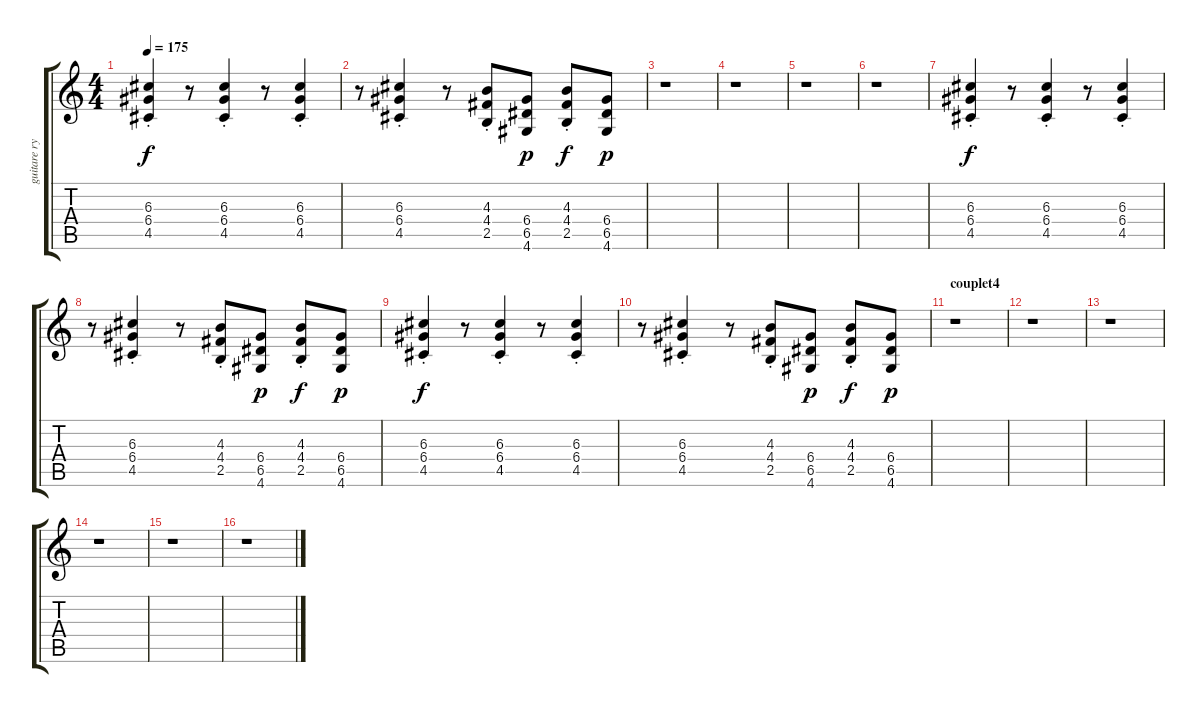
\track ("guitare rythmique2" "guitare ry") {instrument overdrivenguitar}
\staff {score tabs}
\tuning (E4 B3 G3 D3 A2 E2) {hide}
\ts (4 4)
\tempo 175
\clef g2
\ks c
(6.3{st} 6.4 4.5).4{dy f} r.8 (6.3{st} 6.4 4.5).4 r.8 (6.3{st} 6.4 4.5).4 |
r.8 (6.3{st} 6.4 4.5).4 r.8 (4.3{st} 4.4 2.5).8 (6.4 6.5 4.6).8{dy p} (4.3{st} 4.4 2.5).8{dy f} (6.4 6.5 4.6).8{dy p} |
r.1 |
r.1 |
r.1 |
r.1 |
(6.3{st} 6.4 4.5).4{dy f} r.8 (6.3{st} 6.4 4.5).4 r.8 (6.3{st} 6.4 4.5).4 |
r.8 (6.3{st} 6.4 4.5).4 r.8 (4.3{st} 4.4 2.5).8 (6.4 6.5 4.6).8{dy p} (4.3{st} 4.4 2.5).8{dy f} (6.4 6.5 4.6).8{dy p} |
(6.3{st} 6.4 4.5).4{dy f} r.8 (6.3{st} 6.4 4.5).4 r.8 (6.3{st} 6.4 4.5).4 |
r.8 (6.3{st} 6.4 4.5).4 r.8 (4.3{st} 4.4 2.5).8 (6.4 6.5 4.6).8{dy p} (4.3{st} 4.4 2.5).8{dy f} (6.4 6.5 4.6).8{dy p} |
\section ("" "couplet4")
r.1 |
r.1 |
r.1 |
r.1 |
r.1 |
r.1
